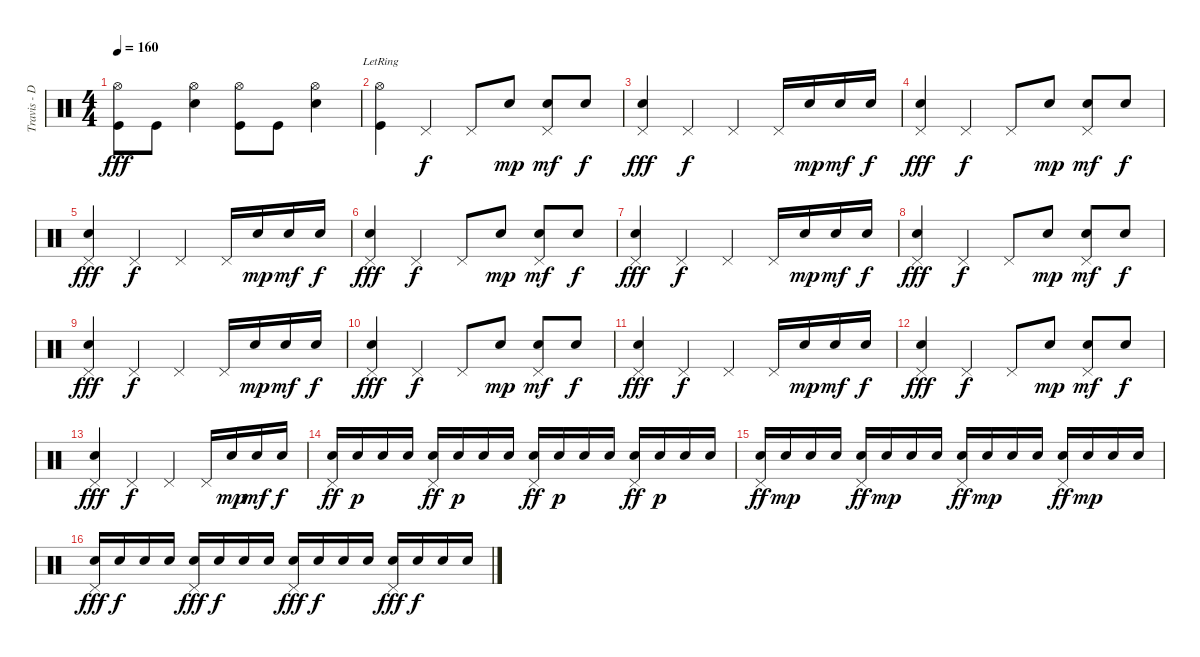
\track ("Travis - Drums" "Travis - D") {instrument percussion}
\staff {score}
\articulation defaults
\ts (4 4)
\tempo 160
\clef neutral
\ks c
("Hi-Hat (open)" "Kick (hit)").8{dy fff} "Kick (hit)".8 ("Hi-Hat (open)" "Snare (hit) 2").4 ("Hi-Hat (open)" "Kick (hit)").8 "Kick (hit)".8 ("Hi-Hat (open)" "Snare (hit) 2").4 |
("Hi-Hat (open)"{lr} "Kick (hit)").4 "Pedal Hi-Hat (hit)".4{dy f} "Pedal Hi-Hat (hit)".8 "Snare (hit) 2".8{dy mp} ("Pedal Hi-Hat (hit)" "Snare (hit) 2").8{dy mf} "Snare (hit) 2".8{dy f} |
("Pedal Hi-Hat (hit)" "Snare (hit) 2").4{dy fff} "Pedal Hi-Hat (hit)".4{dy f} "Pedal Hi-Hat (hit)".4 "Pedal Hi-Hat (hit)".16 "Snare (hit) 2".16{dy mp} "Snare (hit) 2".16{dy mf} "Snare (hit) 2".16{dy f} |
("Pedal Hi-Hat (hit)" "Snare (hit) 2").4{dy fff} "Pedal Hi-Hat (hit)".4{dy f} "Pedal Hi-Hat (hit)".8 "Snare (hit) 2".8{dy mp} ("Pedal Hi-Hat (hit)" "Snare (hit) 2").8{dy mf} "Snare (hit) 2".8{dy f} |
("Pedal Hi-Hat (hit)" "Snare (hit) 2").4{dy fff} "Pedal Hi-Hat (hit)".4{dy f} "Pedal Hi-Hat (hit)".4 "Pedal Hi-Hat (hit)".16 "Snare (hit) 2".16{dy mp} "Snare (hit) 2".16{dy mf} "Snare (hit) 2".16{dy f} |
("Pedal Hi-Hat (hit)" "Snare (hit) 2").4{dy fff} "Pedal Hi-Hat (hit)".4{dy f} "Pedal Hi-Hat (hit)".8 "Snare (hit) 2".8{dy mp} ("Pedal Hi-Hat (hit)" "Snare (hit) 2").8{dy mf} "Snare (hit) 2".8{dy f} |
("Pedal Hi-Hat (hit)" "Snare (hit) 2").4{dy fff} "Pedal Hi-Hat (hit)".4{dy f} "Pedal Hi-Hat (hit)".4 "Pedal Hi-Hat (hit)".16 "Snare (hit) 2".16{dy mp} "Snare (hit) 2".16{dy mf} "Snare (hit) 2".16{dy f} |
("Pedal Hi-Hat (hit)" "Snare (hit) 2").4{dy fff} "Pedal Hi-Hat (hit)".4{dy f} "Pedal Hi-Hat (hit)".8 "Snare (hit) 2".8{dy mp} ("Pedal Hi-Hat (hit)" "Snare (hit) 2").8{dy mf} "Snare (hit) 2".8{dy f} |
("Pedal Hi-Hat (hit)" "Snare (hit) 2").4{dy fff} "Pedal Hi-Hat (hit)".4{dy f} "Pedal Hi-Hat (hit)".4 "Pedal Hi-Hat (hit)".16 "Snare (hit) 2".16{dy mp} "Snare (hit) 2".16{dy mf} "Snare (hit) 2".16{dy f} |
("Pedal Hi-Hat (hit)" "Snare (hit) 2").4{dy fff} "Pedal Hi-Hat (hit)".4{dy f} "Pedal Hi-Hat (hit)".8 "Snare (hit) 2".8{dy mp} ("Pedal Hi-Hat (hit)" "Snare (hit) 2").8{dy mf} "Snare (hit) 2".8{dy f} |
("Pedal Hi-Hat (hit)" "Snare (hit) 2").4{dy fff} "Pedal Hi-Hat (hit)".4{dy f} "Pedal Hi-Hat (hit)".4 "Pedal Hi-Hat (hit)".16 "Snare (hit) 2".16{dy mp} "Snare (hit) 2".16{dy mf} "Snare (hit) 2".16{dy f} |
("Pedal Hi-Hat (hit)" "Snare (hit) 2").4{dy fff} "Pedal Hi-Hat (hit)".4{dy f} "Pedal Hi-Hat (hit)".8 "Snare (hit) 2".8{dy mp} ("Pedal Hi-Hat (hit)" "Snare (hit) 2").8{dy mf} "Snare (hit) 2".8{dy f} |
("Pedal Hi-Hat (hit)" "Snare (hit) 2").4{dy fff} "Pedal Hi-Hat (hit)".4{dy f} "Pedal Hi-Hat (hit)".4 "Pedal Hi-Hat (hit)".16 "Snare (hit) 2".16{dy mp} "Snare (hit) 2".16{dy mf} "Snare (hit) 2".16{dy f} |
("Pedal Hi-Hat (hit)" "Snare (hit) 2").16{dy ff} "Snare (hit) 2".16{dy p} "Snare (hit) 2".16 "Snare (hit) 2".16 ("Pedal Hi-Hat (hit)" "Snare (hit) 2").16{dy ff} "Snare (hit) 2".16{dy p} "Snare (hit) 2".16 "Snare (hit) 2".16 ("Pedal Hi-Hat (hit)" "Snare (hit) 2").16{dy ff} "Snare (hit) 2".16{dy p} "Snare (hit) 2".16 "Snare (hit) 2".16 ("Pedal Hi-Hat (hit)" "Snare (hit) 2").16{dy ff} "Snare (hit) 2".16{dy p} "Snare (hit) 2".16 "Snare (hit) 2".16 |
("Pedal Hi-Hat (hit)" "Snare (hit) 2").16{dy ff} "Snare (hit) 2".16{dy mp} "Snare (hit) 2".16 "Snare (hit) 2".16 ("Pedal Hi-Hat (hit)" "Snare (hit) 2").16{dy ff} "Snare (hit) 2".16{dy mp} "Snare (hit) 2".16 "Snare (hit) 2".16 ("Pedal Hi-Hat (hit)" "Snare (hit) 2").16{dy ff} "Snare (hit) 2".16{dy mp} "Snare (hit) 2".16 "Snare (hit) 2".16 ("Pedal Hi-Hat (hit)" "Snare (hit) 2").16{dy ff} "Snare (hit) 2".16{dy mp} "Snare (hit) 2".16 "Snare (hit) 2".16 |
("Pedal Hi-Hat (hit)" "Snare (hit) 2").16{dy fff} "Snare (hit) 2".16{dy f} "Snare (hit) 2".16 "Snare (hit) 2".16 ("Pedal Hi-Hat (hit)" "Snare (hit) 2").16{dy fff} "Snare (hit) 2".16{dy f} "Snare (hit) 2".16 "Snare (hit) 2".16 ("Pedal Hi-Hat (hit)" "Snare (hit) 2").16{dy fff} "Snare (hit) 2".16{dy f} "Snare (hit) 2".16 "Snare (hit) 2".16 ("Pedal Hi-Hat (hit)" "Snare (hit) 2").16{dy fff} "Snare (hit) 2".16{dy f} "Snare (hit) 2".16 "Snare (hit) 2".16
